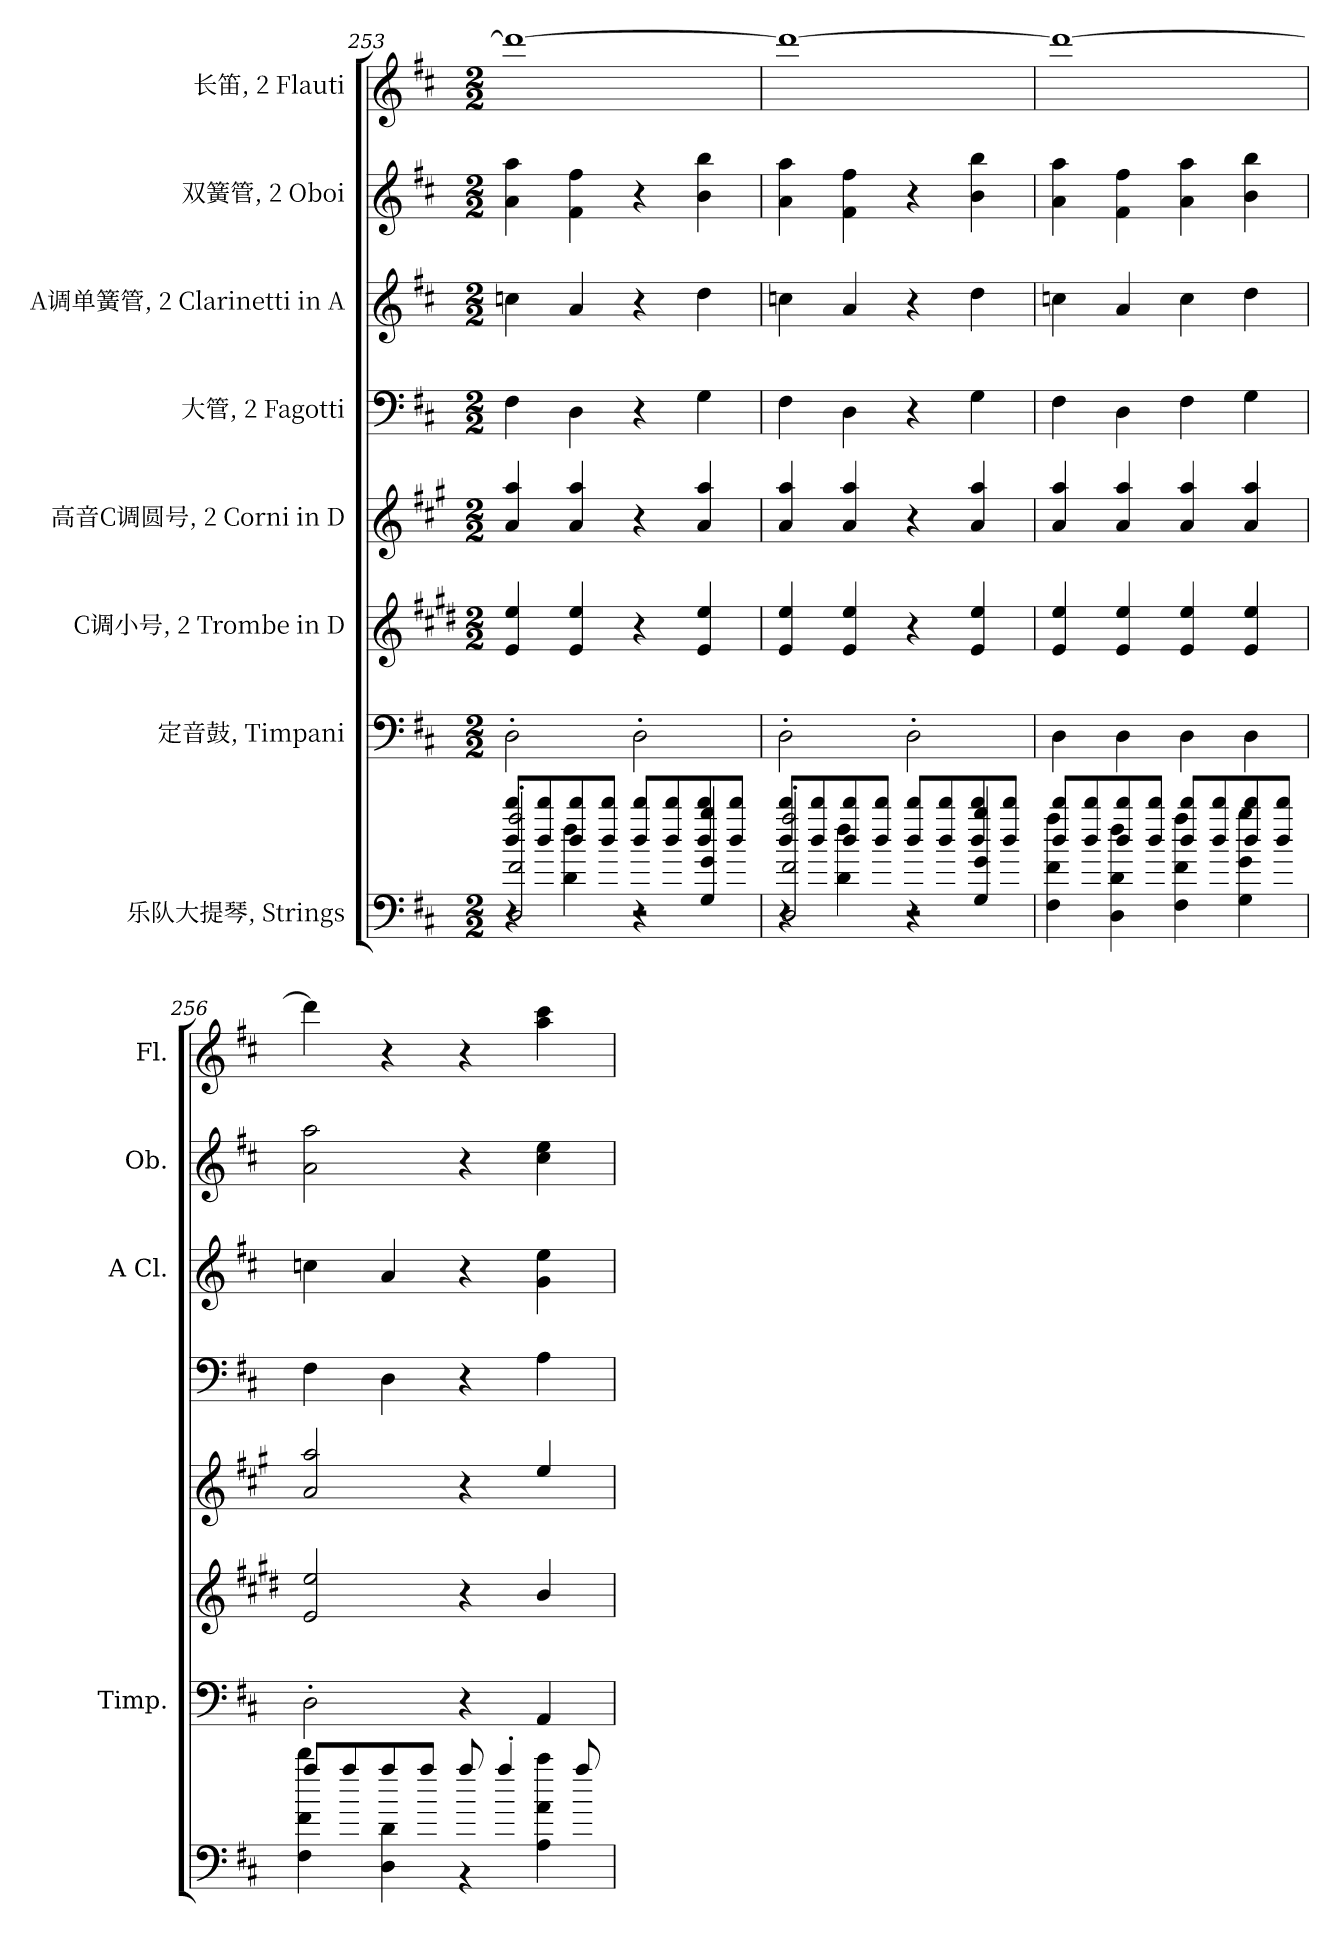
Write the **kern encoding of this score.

**kern	**kern	**kern	**kern	**kern	**kern	**kern	**kern
*part8	*part7	*part6	*part5	*part4	*part3	*part2	*part1
*staff8	*staff7	*staff6	*staff5	*staff4	*staff3	*staff2	*staff1
*I"乐队大提琴, Strings	*I"定音鼓, Timpani	*I"C调小号, 2 Trombe in D	*I"高音C调圆号, 2 Corni in D	*I"大管, 2 Fagotti	*I"A调单簧管, 2 Clarinetti in A	*I"双簧管, 2 Oboi	*I"长笛, 2 Flauti
*	*I'Timp.	*	*	*	*I'A Cl.	*I'Ob.	*I'Fl.
!!LO:PB:g=z
*clefF4	*clefF4	*clefG2	*clefG2	*clefF4	*clefG2	*clefG2	*clefG2
*	*	*ITrd1c2	*ITrd4c7	*	*ITrd2c3	*	*
*k[f#c#]	*k[f#c#]	*k[f#c#]	*k[f#c#]	*k[f#c#]	*k[f#c#g#d#a#]	*k[f#c#]	*k[f#c#]
*M2/2	*M2/2	*M2/2	*M2/2	*M2/2	*M2/2	*M2/2	*M2/2
=253	=253	=253	=253	=253	=253	=253	=253
*^	*	*	*	*	*	*	*
*	*^	*	*	*	*	*	*	*
8dd/ 8ddd/L	4r	2D/' 2f#/' 2aa/'	2D'\	4d/ 4dd/	4d/ 4dd/	4F#\	4an\	4a\ 4aa\	1ddd_
8dd/ 8ddd/	.	.	.	.	.	.	.	.	.
8dd/ 8ddd/	4d\ 4ff#\	.	.	4d/ 4dd/	4d/ 4dd/	4D\	4f#/	4f#\ 4ff#\	.
8dd/ 8ddd/J	.	.	.	.	.	.	.	.	.
8dd/ 8ddd/L	2r	4r	2D'\	4r	4r	4r	4r	4r	.
8dd/ 8ddd/	.	.	.	.	.	.	.	.	.
8dd/ 8ddd/	.	4G/ 4g/ 4bb/	.	4d/ 4dd/	4d/ 4dd/	4G\	4b\	4b\ 4bb\	.
8dd/ 8ddd/J	.	.	.	.	.	.	.	.	.
=254	=254	=254	=254	=254	=254	=254	=254	=254	=254
8dd/ 8ddd/L	4r	2D/' 2f#/' 2aa/'	2D'\	4d/ 4dd/	4d/ 4dd/	4F#\	4an\	4a\ 4aa\	1ddd_
8dd/ 8ddd/	.	.	.	.	.	.	.	.	.
8dd/ 8ddd/	4d\ 4ff#\	.	.	4d/ 4dd/	4d/ 4dd/	4D\	4f#/	4f#\ 4ff#\	.
8dd/ 8ddd/J	.	.	.	.	.	.	.	.	.
8dd/ 8ddd/L	2r	4r	2D'\	4r	4r	4r	4r	4r	.
8dd/ 8ddd/	.	.	.	.	.	.	.	.	.
8dd/ 8ddd/	.	4G/ 4g/ 4bb/	.	4d/ 4dd/	4d/ 4dd/	4G\	4b\	4b\ 4bb\	.
8dd/ 8ddd/J	.	.	.	.	.	.	.	.	.
*	*v	*v	*	*	*	*	*	*	*
=255	=255	=255	=255	=255	=255	=255	=255	=255
8dd/ 8ddd/L	4F#\ 4f#\ 4aa\	4D\	4d/ 4dd/	4d/ 4dd/	4F#\	4an\	4a\ 4aa\	1ddd_
8dd/ 8ddd/	.	.	.	.	.	.	.	.
8dd/ 8ddd/	4D\ 4d\ 4ff#\	4D\	4d/ 4dd/	4d/ 4dd/	4D\	4f#/	4f#\ 4ff#\	.
8dd/ 8ddd/J	.	.	.	.	.	.	.	.
8dd/ 8ddd/L	4F#\ 4f#\ 4aa\	4D\	4d/ 4dd/	4d/ 4dd/	4F#\	4a\	4a\ 4aa\	.
8dd/ 8ddd/	.	.	.	.	.	.	.	.
8dd/ 8ddd/	4G\ 4g\ 4bb\	4D\	4d/ 4dd/	4d/ 4dd/	4G\	4b\	4b\ 4bb\	.
8dd/ 8ddd/J	.	.	.	.	.	.	.	.
!!LO:PB:g=z
=256	=256	=256	=256	=256	=256	=256	=256	=256
8aa/L	4F#\ 4f#\ 4ddd\	2D'\	2d/ 2dd/	2d/ 2dd/	4F#\	4an\	2a\ 2aa\	4ddd\]
8aa/	.	.	.	.	.	.	.	.
8aa/	4D\ 4d\	.	.	.	4D\	4f#/	.	4r
8aa/J	.	.	.	.	.	.	.	.
8aa/	4r	4r	4r	4r	4r	4r	4r	4r
4aa'/	.	.	.	.	.	.	.	.
.	4A\ 4a\ 4ccc#\	4AA/	4a/	4a/	4A\	4e\ 4cc#\	4cc#\ 4ee\	4aa\ 4ccc#\
8aa/	.	.	.	.	.	.	.	.
*v	*v	*	*	*	*	*	*	*
=	=	=	=	=	=	=	=
*-	*-	*-	*-	*-	*-	*-	*-
